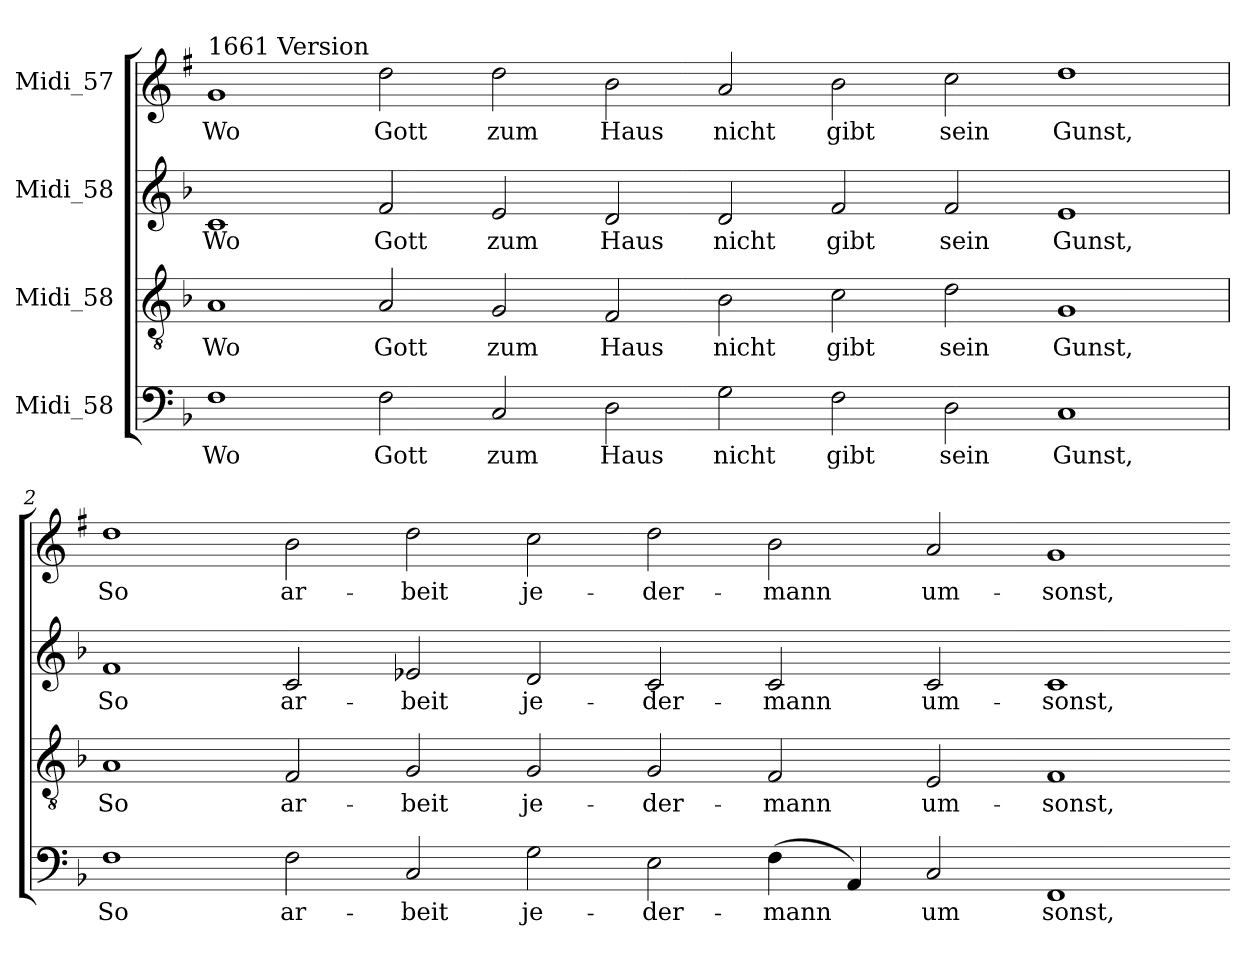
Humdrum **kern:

**kern	**text	**kern	**text	**kern	**text	**kern	**text
*part4	*part4	*part3	*part3	*part2	*part2	*part1	*part1
*staff4	*staff4	*staff3	*staff3	*staff2	*staff2	*staff1	*staff1
*I"Midi_58	*	*I"Midi_58	*	*I"Midi_58	*	*I"Midi_57	*
*clefF4	*	*clefGv2	*	*clefG2	*	*clefG2	*
*	*	*	*	*	*	*ITrd1c2	*
*k[b-]	*	*k[b-]	*	*k[b-]	*	*k[b-]	*
*F:	*	*F:	*	*F:	*	*F:	*
=1	=1	=1	=1	=1	=1	=1	=1
!	!	!	!	!	!	!LO:TX:a:t=1661 Version	!
!	!LO:LY:b	!	!LO:LY:b	!	!LO:LY:b	!	!LO:LY:b
1F	Wo	1A	Wo	1c	Wo	1f	Wo
!	!LO:LY:b	!	!LO:LY:b	!	!LO:LY:b	!	!LO:LY:b
2F	Gott	2A	Gott	2f	Gott	2cc	Gott
!	!LO:LY:b	!	!LO:LY:b	!	!LO:LY:b	!	!LO:LY:b
2C	zum	2G	zum	2e	zum	2cc	zum
!	!LO:LY:b	!	!LO:LY:b	!	!LO:LY:b	!	!LO:LY:b
2D	Haus	2F	Haus	2d	Haus	2a	Haus
!	!LO:LY:b	!	!LO:LY:b	!	!LO:LY:b	!	!LO:LY:b
2G	nicht	2B-	nicht	2d	nicht	2g	nicht
!	!LO:LY:b	!	!LO:LY:b	!	!LO:LY:b	!	!LO:LY:b
2F	gibt	2c	gibt	2f	gibt	2a	gibt
!	!LO:LY:b	!	!LO:LY:b	!	!LO:LY:b	!	!LO:LY:b
2D	sein	2d	sein	2f	sein	2b-	sein
!	!LO:LY:b	!	!LO:LY:b	!	!LO:LY:b	!	!LO:LY:b
1C	Gunst,	1G	Gunst,	1e	Gunst,	1cc	Gunst,
=2	=2	=2	=2	=2	=2	=2	=2
!	!LO:LY:b	!	!LO:LY:b	!	!LO:LY:b	!	!LO:LY:b
1F	So	1A	So	1f	So	1cc	So
!	!LO:LY:b	!	!LO:LY:b	!	!LO:LY:b	!	!LO:LY:b
2F	ar-	2F	ar-	2c	ar-	2a	ar-
!	!LO:LY:b	!	!LO:LY:b	!	!LO:LY:b	!	!LO:LY:b
2C	-beit	2G	-beit	2e-X	-beit	2cc	-beit
!	!LO:LY:b	!	!LO:LY:b	!	!LO:LY:b	!	!LO:LY:b
2G	je-	2G	je-	2d	je-	2b-	je-
!	!LO:LY:b	!	!LO:LY:b	!	!LO:LY:b	!	!LO:LY:b
2E	-der-	2G	-der-	2c	-der-	2cc	-der-
!	!LO:LY:b	!	!LO:LY:b	!	!LO:LY:b	!	!LO:LY:b
(>4F	-mann	2F	-mann	2c	-mann	2a	-mann
4AA)	.	.	.	.	.	.	.
!	!LO:LY:b	!	!LO:LY:b	!	!LO:LY:b	!	!LO:LY:b
2C	um	2E	um-	2c	um-	2g	um-
!	!LO:LY:b	!	!LO:LY:b	!	!LO:LY:b	!	!LO:LY:b
1FF	sonst,	1F	-sonst,	1c	-sonst,	1f	-sonst,
=-	=-	=-	=-	=-	=-	=-	=-
*-	*-	*-	*-	*-	*-	*-	*-
